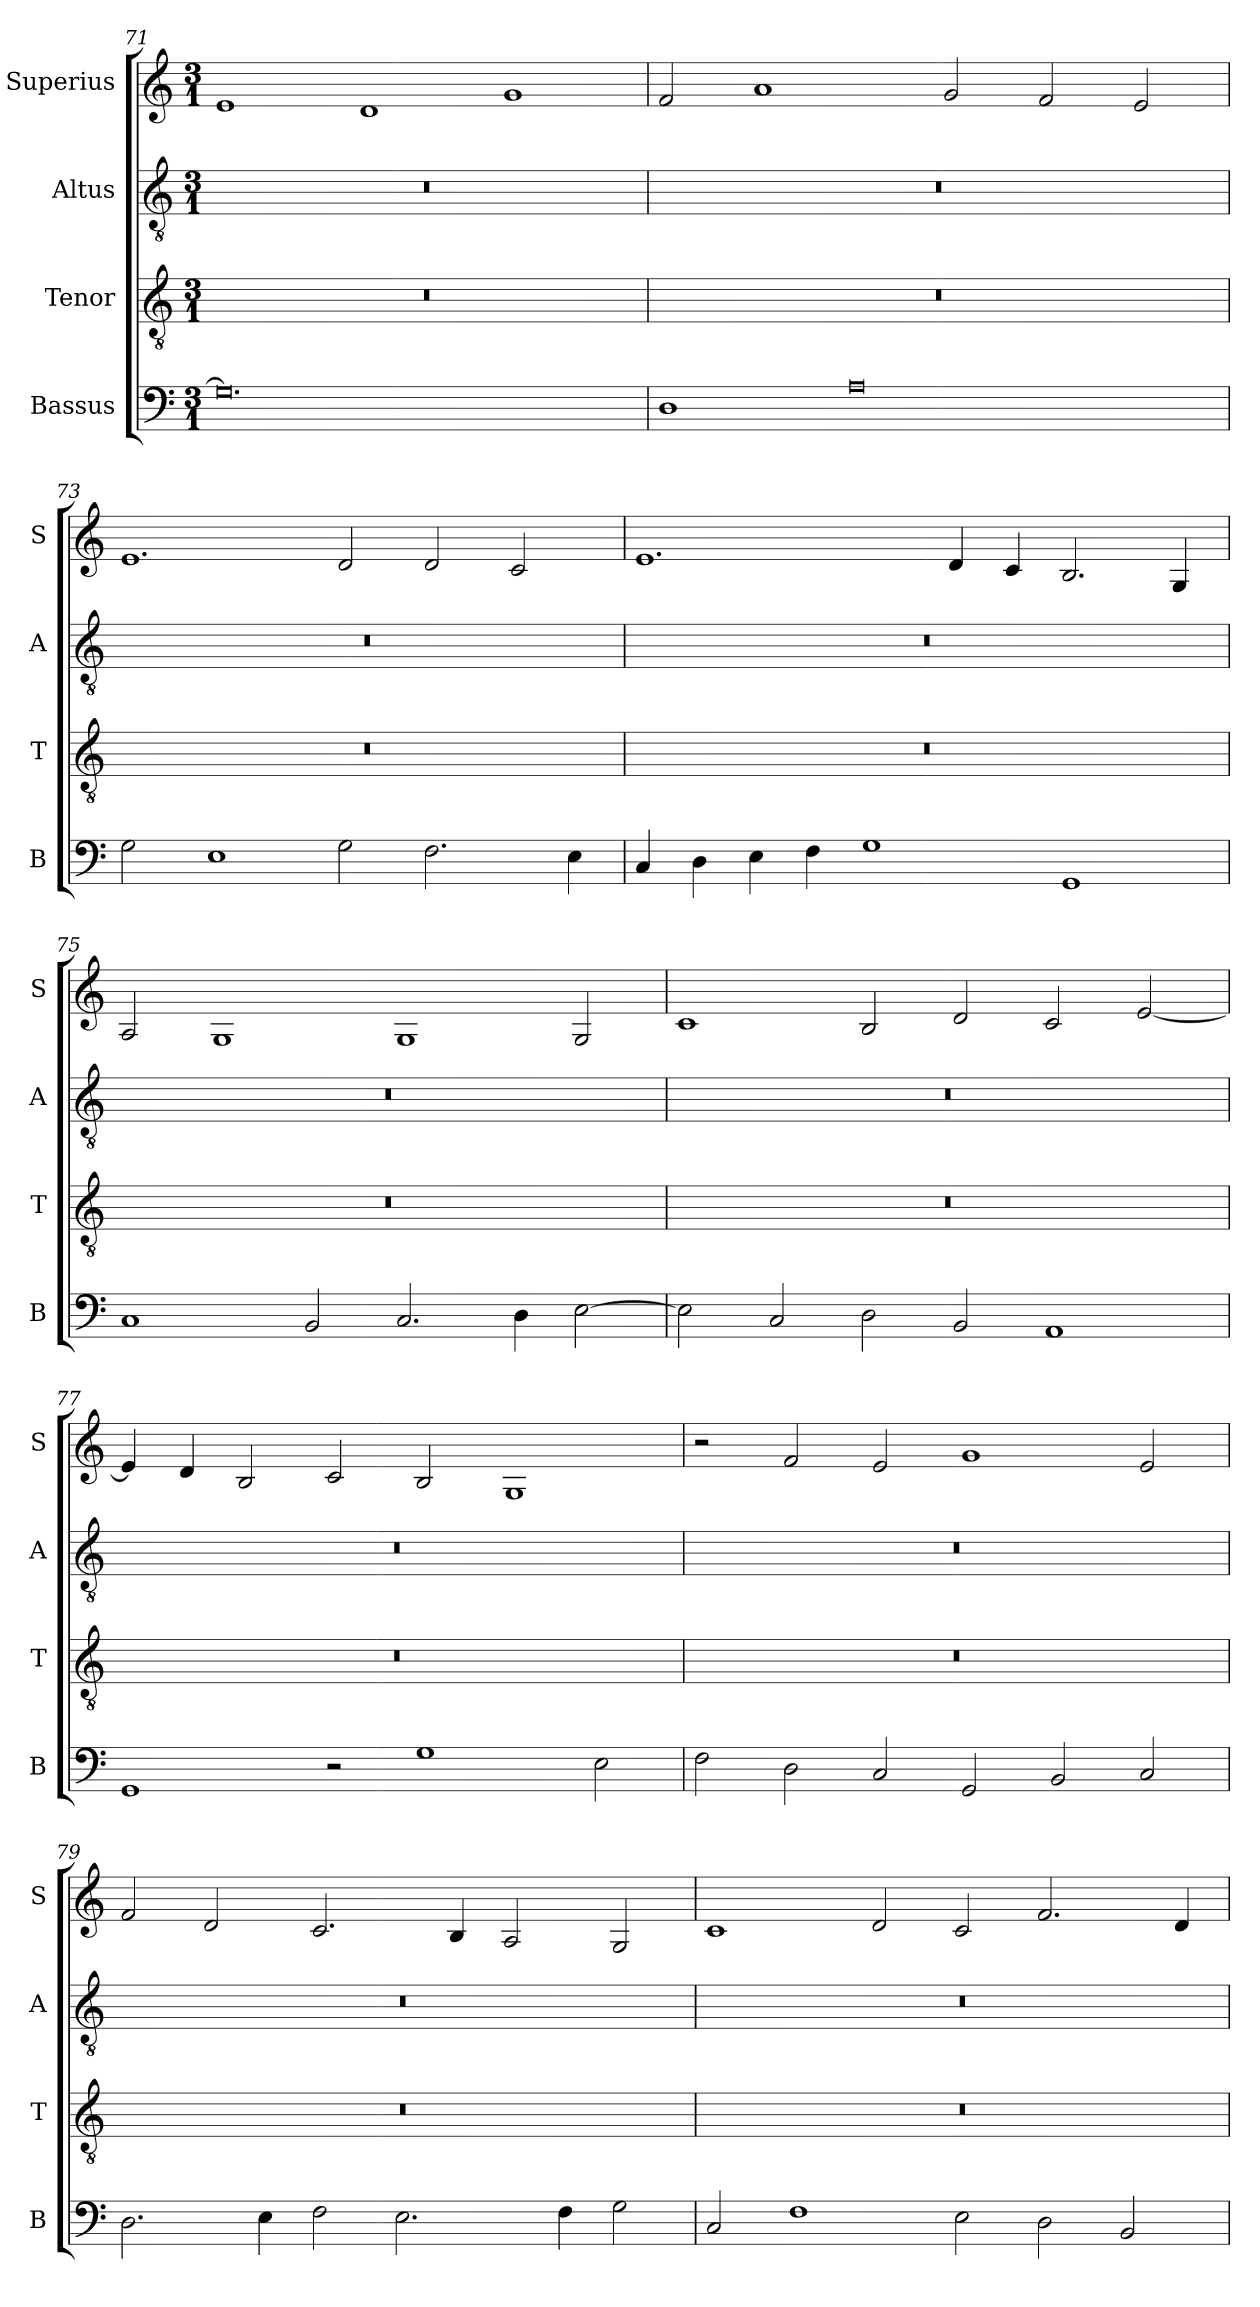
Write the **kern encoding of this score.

**kern	**kern	**kern	**kern
*part4	*part3	*part2	*part1
*staff4	*staff3	*staff2	*staff1
*I"Bassus	*I"Tenor	*I"Altus	*I"Superius
*I'B	*I'T	*I'A	*I'S
*clefF4	*clefGv2	*clefGv2	*clefG2
*k[]	*k[]	*k[]	*k[]
*M3/1	*M3/1	*M3/1	*M3/1
=71	=71	=71	=71
0.G]	0.r	0.r	1e
.	.	.	1d
.	.	.	1g
=72	=72	=72	=72
1D	0.r	0.r	2f/
.	.	.	1a
0A	.	.	.
.	.	.	2g/
.	.	.	2f/
.	.	.	2e/
=73	=73	=73	=73
2G\	0.r	0.r	1.e
1E	.	.	.
2G\	.	.	2d/
2.F\	.	.	2d/
.	.	.	2c/
4E\	.	.	.
=74	=74	=74	=74
4C/	0.r	0.r	1.e
4D\	.	.	.
4E\	.	.	.
4F\	.	.	.
1G	.	.	.
.	.	.	4d/
.	.	.	4c/
1GG	.	.	2.B/
.	.	.	4G/
=75	=75	=75	=75
1C	0.r	0.r	2A/
.	.	.	1G
2BB/	.	.	.
2.C/	.	.	1G
4D\	.	.	.
[2E\	.	.	2G/
=76	=76	=76	=76
2E\]	0.r	0.r	1c
2C/	.	.	.
2D\	.	.	2B/
2BB/	.	.	2d/
1AA	.	.	2c/
.	.	.	[2e/
=77	=77	=77	=77
1GG	0.r	0.r	4e/]
.	.	.	4d/
.	.	.	2B/
2r	.	.	2c/
1G	.	.	2B/
.	.	.	1G
2E\	.	.	.
=78	=78	=78	=78
2F\	0.r	0.r	2r
2D\	.	.	2f/
2C/	.	.	2e/
2GG/	.	.	1g
2BB/	.	.	.
2C/	.	.	2e/
=79	=79	=79	=79
2.D\	0.r	0.r	2f/
.	.	.	2d/
4E\	.	.	.
2F\	.	.	2.c/
2.E\	.	.	.
.	.	.	4B/
.	.	.	2A/
4F\	.	.	.
2G\	.	.	2G/
=80	=80	=80	=80
2C/	0.r	0.r	1c
1F	.	.	.
.	.	.	2d/
2E\	.	.	2c/
2D\	.	.	2.f/
2BB/	.	.	.
.	.	.	4d/
=	=	=	=
*-	*-	*-	*-
